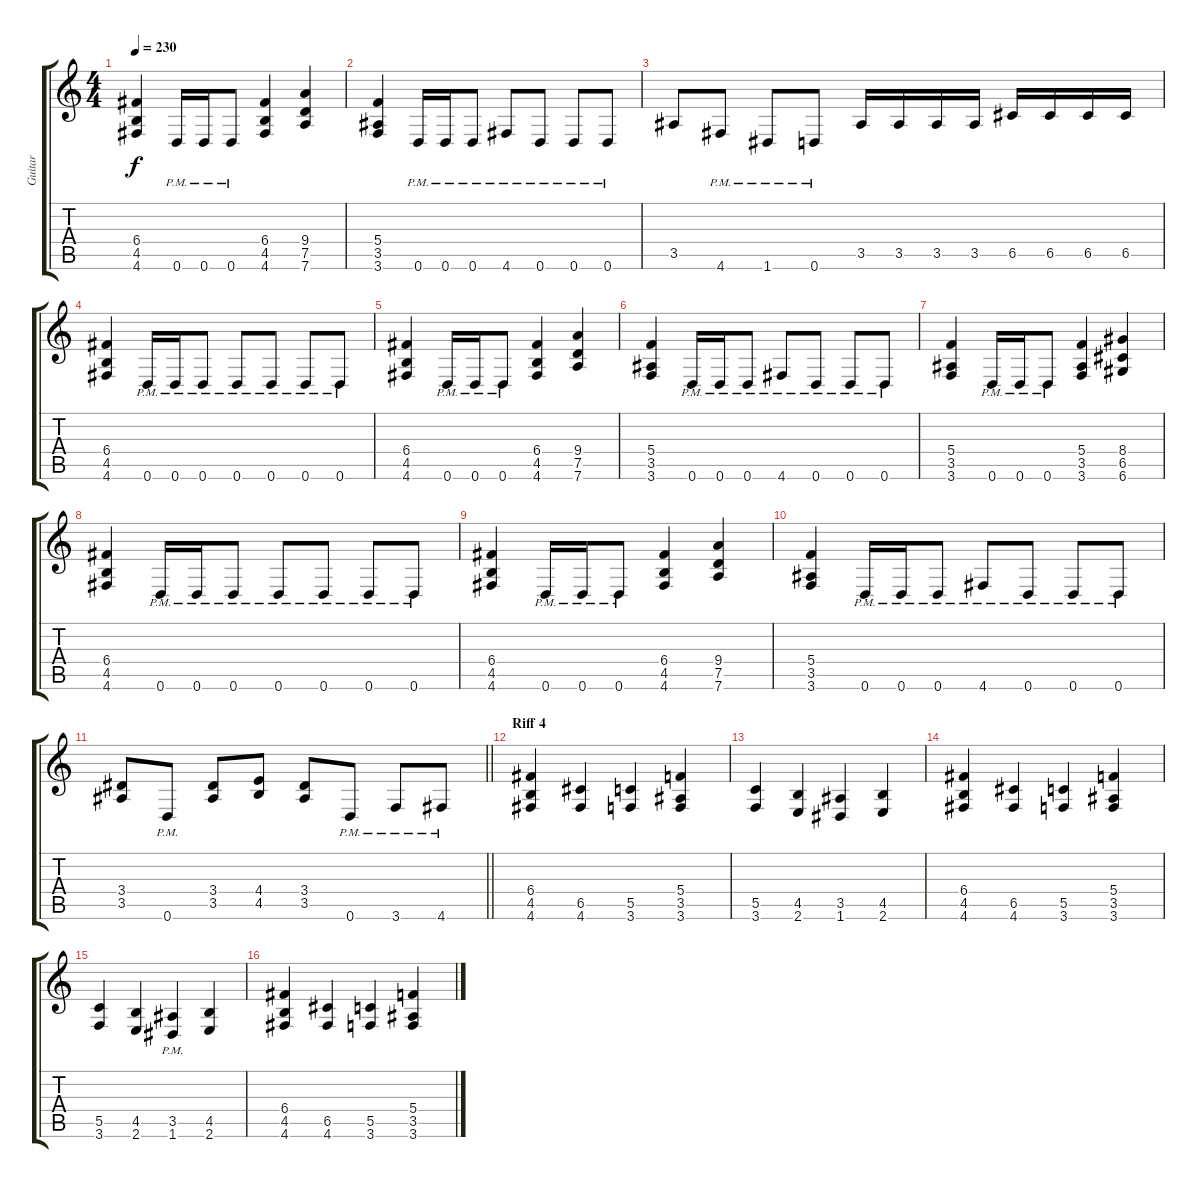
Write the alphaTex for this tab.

\track ("Guitar" "Guitar") {instrument distortionguitar}
\staff {score tabs}
\tuning (D4 A3 F3 C3 G2 D2) {hide}
\ts (4 4)
\tempo 230
\clef g2
\ks c
(6.4 4.5 4.6).4{dy f} 0.6{pm}.16 0.6{pm}.16 0.6{pm}.8 (6.4 4.5 4.6).4 (9.4 7.5 7.6).4 |
(5.4 3.5 3.6).4 0.6{pm}.16 0.6{pm}.16 0.6{pm}.8 4.6{pm}.8 0.6{pm}.8 0.6{pm}.8 0.6{pm}.8 |
3.5.8 4.6{pm}.8 1.6{pm}.8 0.6{pm}.8 3.5.16 3.5.16 3.5.16 3.5.16 6.5.16 6.5.16 6.5.16 6.5.16 |
(6.4 4.5 4.6).4 0.6{pm}.16 0.6{pm}.16 0.6{pm}.8 0.6{pm}.8 0.6{pm}.8 0.6{pm}.8 0.6{pm}.8 |
(6.4 4.5 4.6).4 0.6{pm}.16 0.6{pm}.16 0.6{pm}.8 (6.4 4.5 4.6).4 (9.4 7.5 7.6).4 |
(5.4 3.5 3.6).4 0.6{pm}.16 0.6{pm}.16 0.6{pm}.8 4.6{pm}.8 0.6{pm}.8 0.6{pm}.8 0.6{pm}.8 |
(5.4 3.5 3.6).4 0.6{pm}.16 0.6{pm}.16 0.6{pm}.8 (5.4 3.5 3.6).4 (8.4 6.5 6.6).4 |
(6.4 4.5 4.6).4 0.6{pm}.16 0.6{pm}.16 0.6{pm}.8 0.6{pm}.8 0.6{pm}.8 0.6{pm}.8 0.6{pm}.8 |
(6.4 4.5 4.6).4 0.6{pm}.16 0.6{pm}.16 0.6{pm}.8 (6.4 4.5 4.6).4 (9.4 7.5 7.6).4 |
(5.4 3.5 3.6).4 0.6{pm}.16 0.6{pm}.16 0.6{pm}.8 4.6{pm}.8 0.6{pm}.8 0.6{pm}.8 0.6{pm}.8 |
\barLineRight lightlight
(3.4 3.5).8 0.6{pm}.8 (3.4 3.5).8 (4.4 4.5).8 (3.4 3.5).8 0.6{pm}.8 3.6{pm}.8 4.6{pm}.8 |
\section ("" "Riff 4")
(6.4 4.5 4.6).4 (6.5 4.6).4 (5.5 3.6).4 (5.4 3.5 3.6).4 |
(5.5 3.6).4 (4.5 2.6).4 (3.5 1.6).4 (4.5 2.6).4 |
(6.4 4.5 4.6).4 (6.5 4.6).4 (5.5 3.6).4 (5.4 3.5 3.6).4 |
(5.5 3.6).4 (4.5 2.6).4 (3.5{pm} 1.6{pm}).4 (4.5 2.6).4 |
(6.4 4.5 4.6).4 (6.5 4.6).4 (5.5 3.6).4 (5.4 3.5 3.6).4
